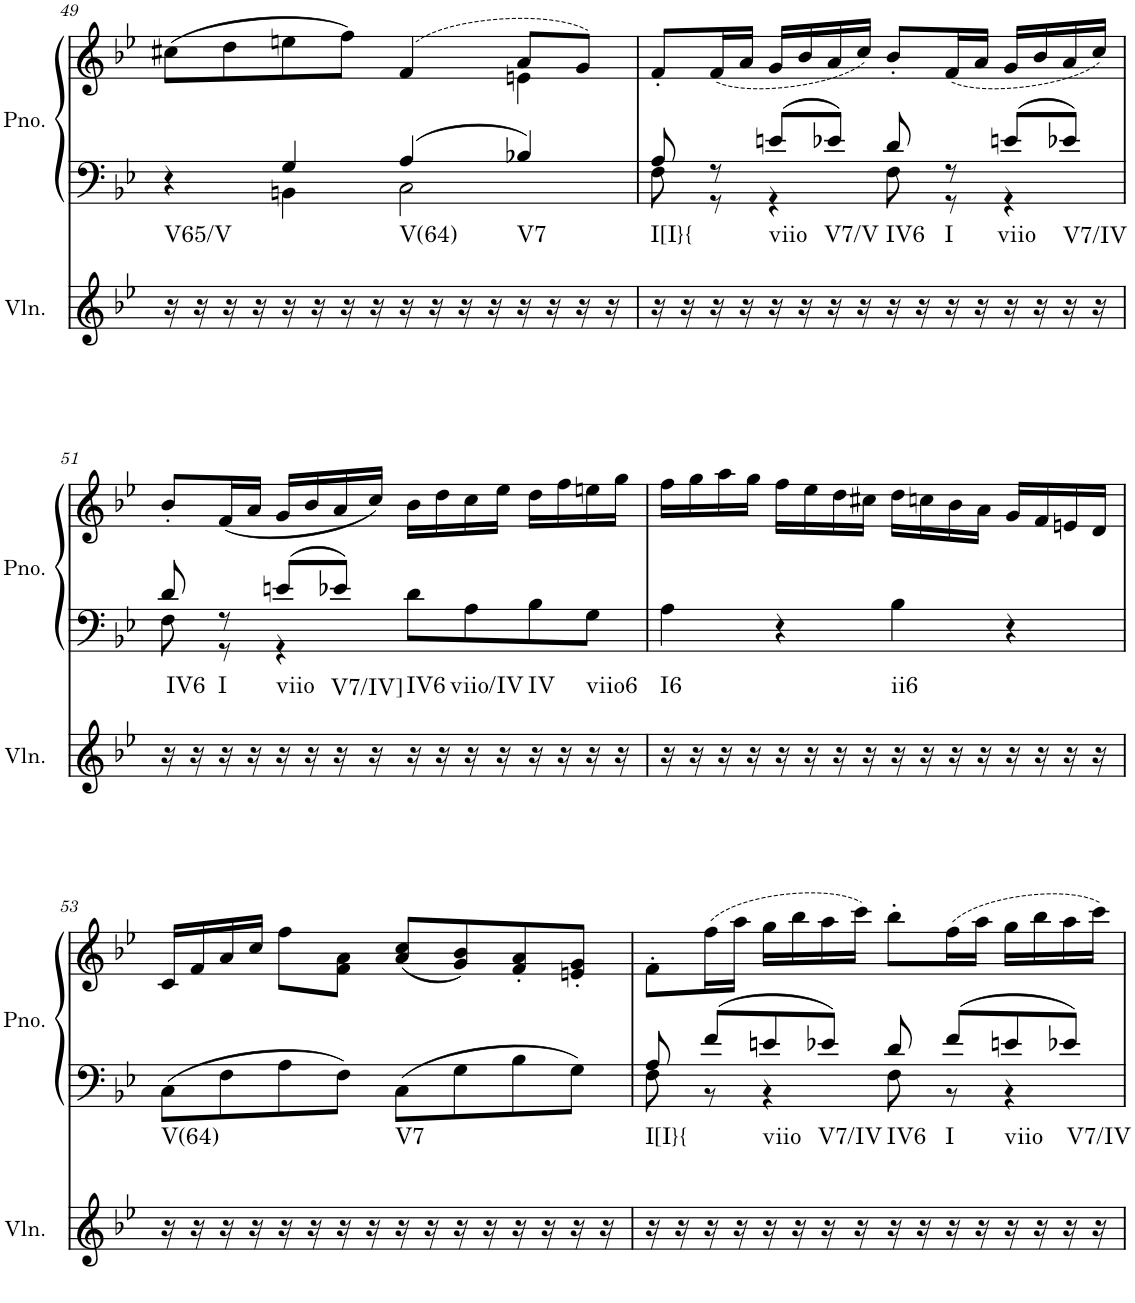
**kern	**harte	**kern	**kern
*part2	*part2	*part1	*part1
*staff3	*	*staff2	*staff1
*I"Violin	*	*I"Piano, Piano right	*
*I'Vln.	*	*I'Pno.	*
!!LO:PB:g=z
*clefG2	*	*clefF4	*clefG2
*k[b-e-]	*	*k[b-e-]	*k[b-e-]
*M4/4	*	*M4/4	*M4/4
*met(c)	*	*met(c)	*met(c)
=49	=49	=49	=49
*	*	*^	*^
!	!LO:H:kt=V65/V	!	!	!	!
16r	N	4r	4ryy	(>8cc#X\L	2.ryy
16r	.	.	.	.	.
16r	.	.	.	8dd\	.
16r	.	.	.	.	.
16r	.	4G/	4BBn\	8een\	.
16r	.	.	.	.	.
16r	.	.	.	8ff\J)	.
16r	.	.	.	.	.
!	!LO:H:kt=V(64)	!	!	!	!
16r	N	4A/	2C\	(4f/	.
16r	.	.	.	.	.
16r	.	.	.	.	.
16r	.	.	.	.	.
!	!LO:H:kt=V7	!	!	!	!
16r	N	4B-X/	.	8a/L	4en\
16r	.	.	.	.	.
16r	.	.	.	8g/J)	.
16r	.	.	.	.	.
*	*	*	*	*v	*v
=50	=50	=50	=50	=50
!	!LO:H:kt=I[I}{	!	!	!
16r	N	8A/	8F\	8f'</L
16r	.	.	.	.
16r	.	8r	8r	(16f/L
16r	.	.	.	16a/JJ
!	!LO:H:kt=viio	!	!	!
16r	N	8en/L	4r	16g/LL
16r	.	.	.	16b-/
!	!LO:H:kt=V7/V	!	!	!
16r	N	8e-X/J	.	16a/
16r	.	.	.	16cc/JJ)
!	!LO:H:kt=IV6	!	!	!
16r	N	8d/	8F\	8b-'/L
16r	.	.	.	.
!	!LO:H:kt=I	!	!	!
16r	N	8r	8r	(16f/L
16r	.	.	.	16a/JJ
!	!LO:H:kt=viio	!	!	!
16r	N	8en/L	4r	16g/LL
16r	.	.	.	16b-/
!	!LO:H:kt=V7/IV	!	!	!
16r	N	8e-X/J	.	16a/
16r	.	.	.	16cc/JJ)
!!LO:LB:g=z
=51	=51	=51	=51	=51
!	!LO:H:kt=IV6	!	!	!
16r	N	8d/	8F\	8b-'/L
16r	.	.	.	.
!	!LO:H:kt=I	!	!	!
16r	N	8r	8r	(16f/L
16r	.	.	.	16a/JJ
!	!LO:H:kt=viio	!	!	!
16r	N	8en/L	4r	16g/LL
16r	.	.	.	16b-/
!	!LO:H:kt=V7/IV]	!	!	!
16r	N	8e-X/J	.	16a/
16r	.	.	.	16cc/JJ)
!	!LO:H:kt=IV6	!	!	!
16r	N	8d\L	2ryy	16b-\LL
16r	.	.	.	16dd\
!	!LO:H:kt=viio/IV	!	!	!
16r	N	8A\	.	16cc\
16r	.	.	.	16ee-\JJ
!	!LO:H:kt=IV	!	!	!
16r	N	8B-\	.	16dd\LL
16r	.	.	.	16ff\
!	!LO:H:kt=viio6	!	!	!
16r	N	8G\J	.	16een\
16r	.	.	.	16gg\JJ
*	*	*v	*v	*
=52	=52	=52	=52
!	!LO:H:kt=I6	!	!
16r	N	4A\	16ff\LL
16r	.	.	16gg\
16r	.	.	16aa\
16r	.	.	16gg\JJ
16r	.	4r	16ff\LL
16r	.	.	16ee-\
16r	.	.	16dd\
16r	.	.	16cc#X\JJ
!	!LO:H:kt=ii6	!	!
16r	N	4B-\	16dd\LL
16r	.	.	16ccn\
16r	.	.	16b-\
16r	.	.	16a\JJ
16r	.	4r	16g/LL
16r	.	.	16f/
16r	.	.	16en/
16r	.	.	16d/JJ
!!LO:LB:g=z
=53	=53	=53	=53
!	!LO:H:kt=V(64)	!	!
16r	N	8C\L	16c/LL
16r	.	.	16f/
16r	.	8F\	16a/
16r	.	.	16cc/JJ
16r	.	8A\	8ff\L
16r	.	.	.
16r	.	8F\J	8f\ 8a\J
16r	.	.	.
!	!LO:H:kt=V7	!	!
16r	N	8C\L	(8a/ 8cc/L
16r	.	.	.
16r	.	8G\	8g/ 8b-/)
16r	.	.	.
16r	.	8B-\	8f/' 8a/'
16r	.	.	.
16r	.	8G\J	8en/' 8g/'J
16r	.	.	.
=54	=54	=54	=54
*	*	*^	*
!	!LO:H:kt=I[I}{	!	!	!
16r	N	8A/	8F\	8f'\L
16r	.	.	.	.
16r	.	8f/L	8r	(16ff\L
16r	.	.	.	16aa\JJ
!	!LO:H:kt=viio	!	!	!
16r	N	8en/	4r	16gg\LL
16r	.	.	.	16bb-\
!	!LO:H:kt=V7/IV	!	!	!
16r	N	8e-X/J	.	16aa\
16r	.	.	.	16ccc\JJ)
!	!LO:H:kt=IV6	!	!	!
16r	N	8d/	8F\	8bb-'\L
16r	.	.	.	.
!	!LO:H:kt=I	!	!	!
16r	N	8f/L	8r	(16ff\L
16r	.	.	.	16aa\JJ
!	!LO:H:kt=viio	!	!	!
16r	N	8en/	4r	16gg\LL
16r	.	.	.	16bb-\
!	!LO:H:kt=V7/IV	!	!	!
16r	N	8e-X/J	.	16aa\
16r	.	.	.	16ccc\JJ)
*	*	*v	*v	*
=	=	=	=
*-	*-	*-	*-
